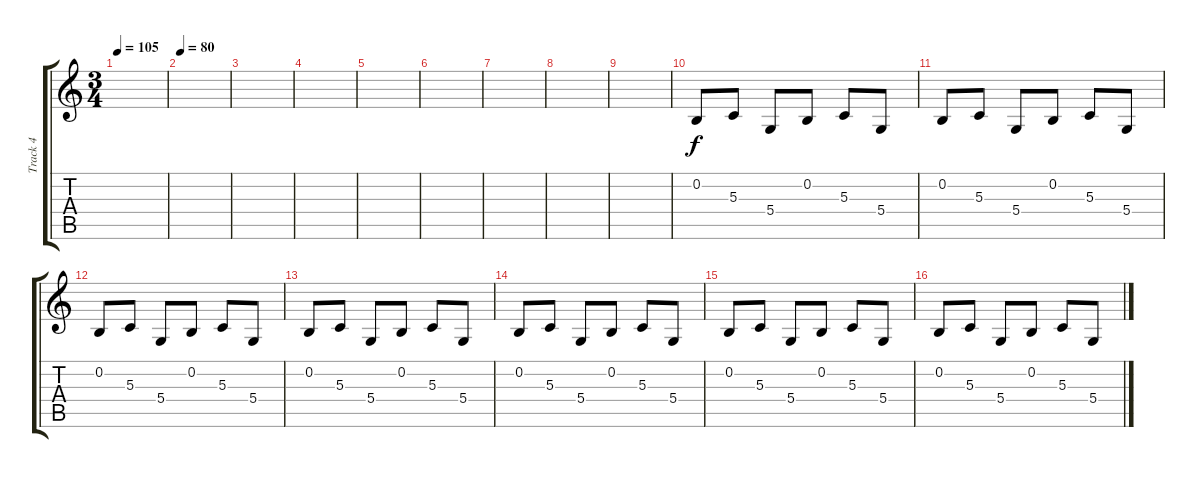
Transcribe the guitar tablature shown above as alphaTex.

\track ("Track 4" "Track 4") {instrument stringensemble1}
\staff {score tabs}
\tuning (E4 B3 G3 D3 A2 D2) {hide}
\ts (3 4)
\tempo 105
\clef g2
\ks c
|
\tempo 80
|
|
|
|
|
|
|
|
0.2.8 5.3.8 5.4.8 0.2.8 5.3.8 5.4.8 |
0.2.8 5.3.8 5.4.8 0.2.8 5.3.8 5.4.8 |
0.2.8 5.3.8 5.4.8 0.2.8 5.3.8 5.4.8 |
0.2.8 5.3.8 5.4.8 0.2.8 5.3.8 5.4.8 |
0.2.8 5.3.8 5.4.8 0.2.8 5.3.8 5.4.8 |
0.2.8 5.3.8 5.4.8 0.2.8 5.3.8 5.4.8 |
0.2.8 5.3.8 5.4.8 0.2.8 5.3.8 5.4.8
